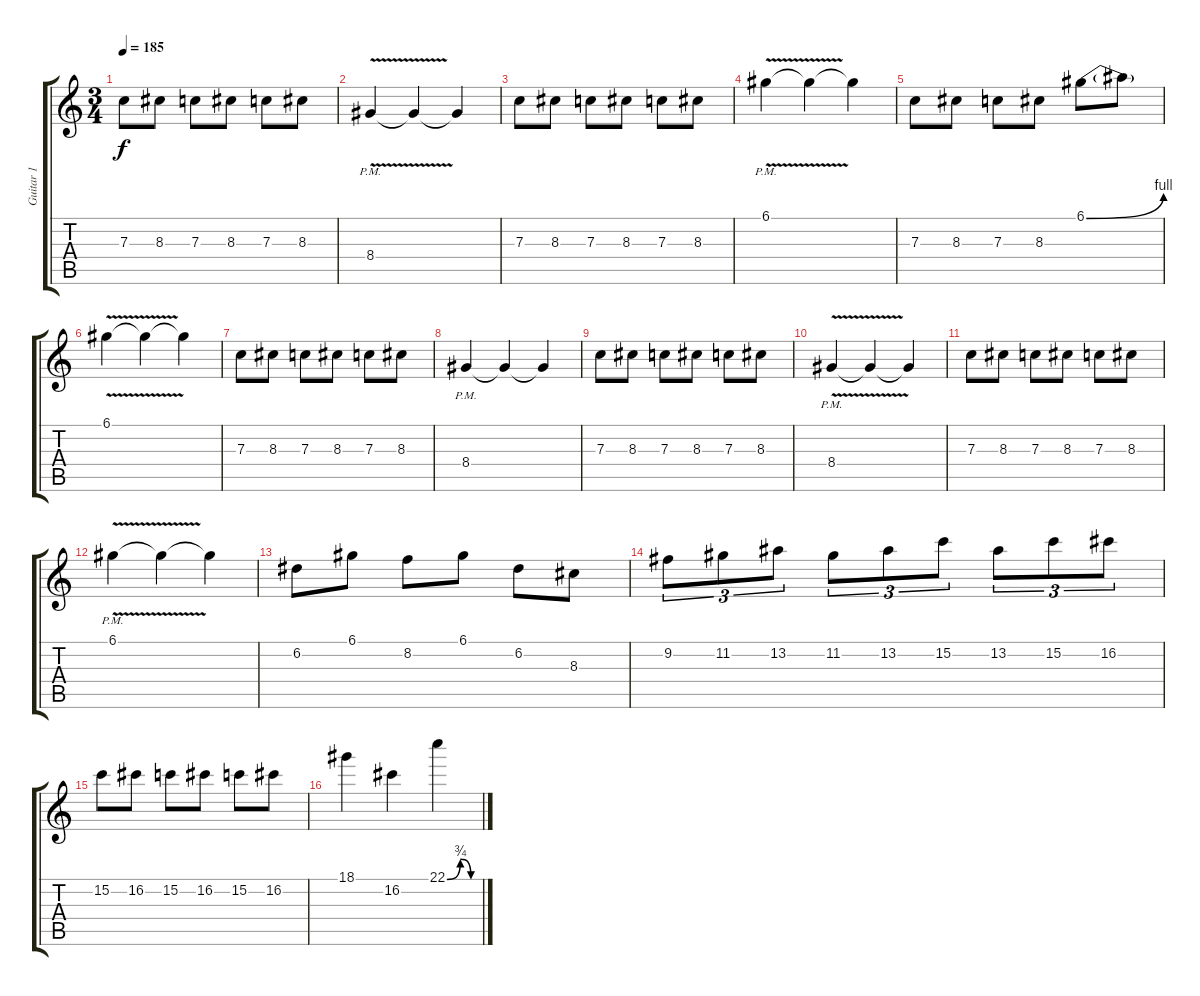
\track ("Guitar 1" "Guitar 1") {instrument distortionguitar}
\staff {score tabs}
\tuning (D4 A3 F3 C3 G2 C2) {hide}
\ts (3 4)
\tempo 185
\clef g2
\ks c
7.3.8{dy f} 8.3.8 7.3.8 8.3.8 7.3.8 8.3.8 |
8.4{v pm}.4 8.4{t}.4 8.4{t}.4 |
7.3.8 8.3.8 7.3.8 8.3.8 7.3.8 8.3.8 |
6.1{v pm}.4 6.1{t}.4 6.1{t}.4 |
7.3.8 8.3.8 7.3.8 8.3.8 6.1{be (bend 0 0 60 4)}.8 6.1{t}.8 |
6.1{v}.4 6.1{t}.4 6.1{t}.4 |
7.3.8 8.3.8 7.3.8 8.3.8 7.3.8 8.3.8 |
8.4{pm}.4 8.4{t}.4 8.4{t}.4 |
7.3.8 8.3.8 7.3.8 8.3.8 7.3.8 8.3.8 |
8.4{v pm}.4 8.4{t}.4 8.4{t}.4 |
7.3.8 8.3.8 7.3.8 8.3.8 7.3.8 8.3.8 |
6.1{v pm}.4 6.1{t}.4 6.1{t}.4 |
6.2.8 6.1.8 8.2.8 6.1.8 6.2.8 8.3.8 |
9.2.8{tu (3 2)} 11.2.8{tu (3 2)} 13.2.8{tu (3 2)} 11.2.8{tu (3 2)} 13.2.8{tu (3 2)} 15.2.8{tu (3 2)} 13.2.8{tu (3 2)} 15.2.8{tu (3 2)} 16.2.8{tu (3 2)} |
15.2.8{volume 16 balance 8} 16.2.8 15.2.8 16.2.8 15.2.8 16.2.8 |
18.1.4 16.2.4 22.1{be (custom 0 0 25 3 45 0 60 0)}.4
